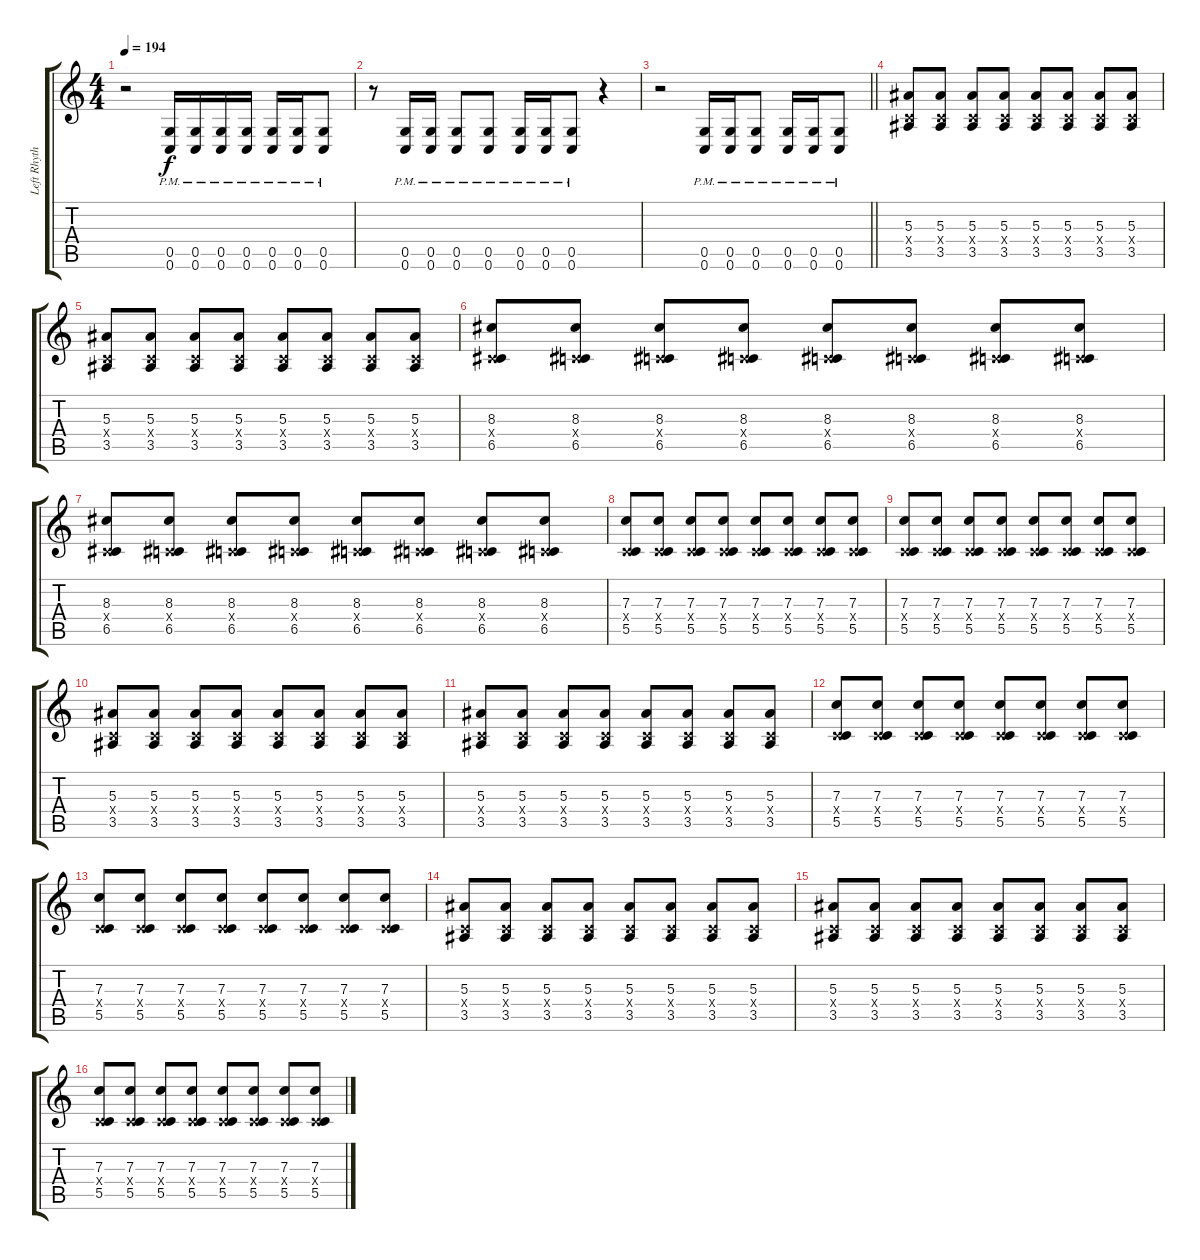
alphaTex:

\track ("Left Rhythm" "Left Rhyth") {instrument distortionguitar}
\staff {score tabs}
\tuning (D4 A3 F3 C3 G2 C2) {hide}
\ts (4 4)
\tempo 194
\clef g2
\ks c
r.2{dy f} (0.5{pm} 0.6{pm}).16 (0.5{pm} 0.6{pm}).16 (0.5{pm} 0.6{pm}).16 (0.5{pm} 0.6{pm}).16 (0.5{pm} 0.6{pm}).16 (0.5{pm} 0.6{pm}).16 (0.5{pm} 0.6{pm}).8 |
r.8 (0.5{pm} 0.6{pm}).16 (0.5{pm} 0.6{pm}).16 (0.5{pm} 0.6{pm}).8 (0.5{pm} 0.6{pm}).8 (0.5{pm} 0.6{pm}).16 (0.5{pm} 0.6{pm}).16 (0.5{pm} 0.6{pm}).8 r.4 |
\barLineRight lightlight
r.2 (0.5{pm} 0.6{pm}).16 (0.5{pm} 0.6{pm}).16 (0.5{pm} 0.6{pm}).8 (0.5{pm} 0.6{pm}).16 (0.5{pm} 0.6{pm}).16 (0.5{pm} 0.6{pm}).8 |
\section ("" "")
(5.3 0.4{x} 3.5).8 (5.3 0.4{x} 3.5).8 (5.3 0.4{x} 3.5).8 (5.3 0.4{x} 3.5).8 (5.3 0.4{x} 3.5).8 (5.3 0.4{x} 3.5).8 (5.3 0.4{x} 3.5).8 (5.3 0.4{x} 3.5).8 |
(5.3 0.4{x} 3.5).8 (5.3 0.4{x} 3.5).8 (5.3 0.4{x} 3.5).8 (5.3 0.4{x} 3.5).8 (5.3 0.4{x} 3.5).8 (5.3 0.4{x} 3.5).8 (5.3 0.4{x} 3.5).8 (5.3 0.4{x} 3.5).8 |
(8.3 0.4{x} 6.5).8 (8.3 0.4{x} 6.5).8 (8.3 0.4{x} 6.5).8 (8.3 0.4{x} 6.5).8 (8.3 0.4{x} 6.5).8 (8.3 0.4{x} 6.5).8 (8.3 0.4{x} 6.5).8 (8.3 0.4{x} 6.5).8 |
(8.3 0.4{x} 6.5).8 (8.3 0.4{x} 6.5).8 (8.3 0.4{x} 6.5).8 (8.3 0.4{x} 6.5).8 (8.3 0.4{x} 6.5).8 (8.3 0.4{x} 6.5).8 (8.3 0.4{x} 6.5).8 (8.3 0.4{x} 6.5).8 |
(7.3 0.4{x} 5.5).8 (7.3 0.4{x} 5.5).8 (7.3 0.4{x} 5.5).8 (7.3 0.4{x} 5.5).8 (7.3 0.4{x} 5.5).8 (7.3 0.4{x} 5.5).8 (7.3 0.4{x} 5.5).8 (7.3 0.4{x} 5.5).8 |
(7.3 0.4{x} 5.5).8 (7.3 0.4{x} 5.5).8 (7.3 0.4{x} 5.5).8 (7.3 0.4{x} 5.5).8 (7.3 0.4{x} 5.5).8 (7.3 0.4{x} 5.5).8 (7.3 0.4{x} 5.5).8 (7.3 0.4{x} 5.5).8 |
(5.3 0.4{x} 3.5).8 (5.3 0.4{x} 3.5).8 (5.3 0.4{x} 3.5).8 (5.3 0.4{x} 3.5).8 (5.3 0.4{x} 3.5).8 (5.3 0.4{x} 3.5).8 (5.3 0.4{x} 3.5).8 (5.3 0.4{x} 3.5).8 |
(5.3 0.4{x} 3.5).8 (5.3 0.4{x} 3.5).8 (5.3 0.4{x} 3.5).8 (5.3 0.4{x} 3.5).8 (5.3 0.4{x} 3.5).8 (5.3 0.4{x} 3.5).8 (5.3 0.4{x} 3.5).8 (5.3 0.4{x} 3.5).8 |
(7.3 0.4{x} 5.5).8 (7.3 0.4{x} 5.5).8 (7.3 0.4{x} 5.5).8 (7.3 0.4{x} 5.5).8 (7.3 0.4{x} 5.5).8 (7.3 0.4{x} 5.5).8 (7.3 0.4{x} 5.5).8 (7.3 0.4{x} 5.5).8 |
(7.3 0.4{x} 5.5).8 (7.3 0.4{x} 5.5).8 (7.3 0.4{x} 5.5).8 (7.3 0.4{x} 5.5).8 (7.3 0.4{x} 5.5).8 (7.3 0.4{x} 5.5).8 (7.3 0.4{x} 5.5).8 (7.3 0.4{x} 5.5).8 |
(5.3 0.4{x} 3.5).8 (5.3 0.4{x} 3.5).8 (5.3 0.4{x} 3.5).8 (5.3 0.4{x} 3.5).8 (5.3 0.4{x} 3.5).8 (5.3 0.4{x} 3.5).8 (5.3 0.4{x} 3.5).8 (5.3 0.4{x} 3.5).8 |
(5.3 0.4{x} 3.5).8 (5.3 0.4{x} 3.5).8 (5.3 0.4{x} 3.5).8 (5.3 0.4{x} 3.5).8 (5.3 0.4{x} 3.5).8 (5.3 0.4{x} 3.5).8 (5.3 0.4{x} 3.5).8 (5.3 0.4{x} 3.5).8 |
(7.3 0.4{x} 5.5).8 (7.3 0.4{x} 5.5).8 (7.3 0.4{x} 5.5).8 (7.3 0.4{x} 5.5).8 (7.3 0.4{x} 5.5).8 (7.3 0.4{x} 5.5).8 (7.3 0.4{x} 5.5).8 (7.3 0.4{x} 5.5).8
